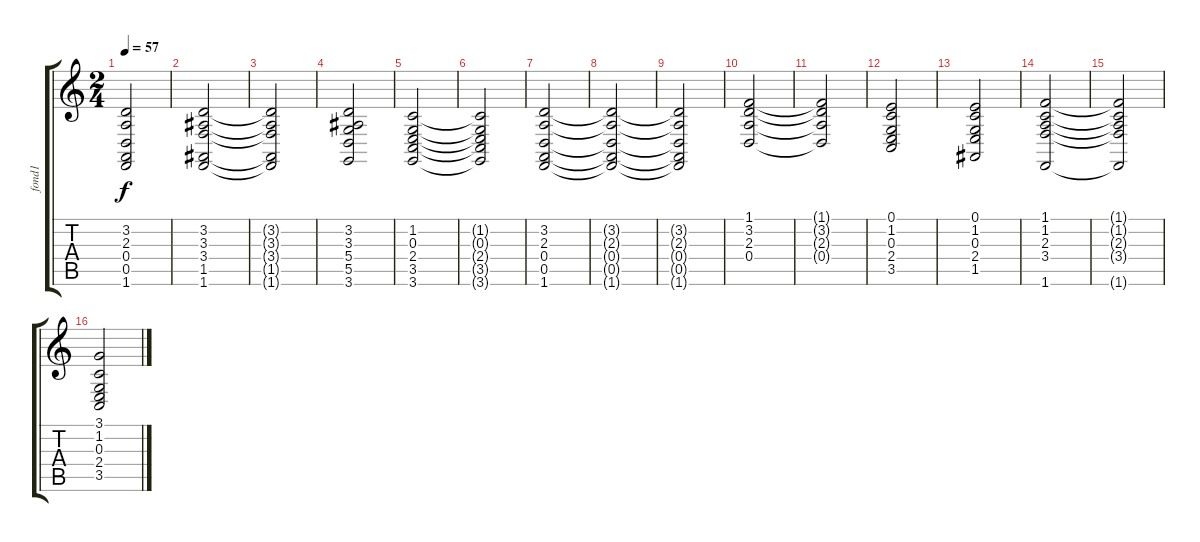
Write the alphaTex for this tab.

\track ("fond1" "fond1") {instrument stringensemble2}
\staff {score tabs}
\tuning (E4 B3 G3 D3 A2 E2) {hide}
\ts (2 4)
\tempo 57
\clef g2
\ks c
(3.2 2.3 0.4 0.5 1.6).2{dy f} |
(3.2 3.3 3.4 1.5 1.6).2 |
(3.2{t} 3.3{t} 3.4{t} 1.5{t} 1.6{t}).2 |
(3.2 3.3 5.4 5.5 3.6).2 |
(1.2 0.3 2.4 3.5 3.6).2 |
(1.2{t} 0.3{t} 2.4{t} 3.5{t} 3.6{t}).2 |
(3.2 2.3 0.4 0.5 1.6).2 |
(3.2{t} 2.3{t} 0.4{t} 0.5{t} 1.6{t}).2 |
(3.2{t} 2.3{t} 0.4{t} 0.5{t} 1.6{t}).2 |
(1.1 3.2 2.3 0.4).2 |
(1.1{t} 3.2{t} 2.3{t} 0.4{t}).2 |
(0.1 1.2 0.3 2.4 3.5).2 |
(0.1 1.2 0.3 2.4 1.5).2 |
(1.1 1.2 2.3 3.4 1.6).2 |
(1.1{t} 1.2{t} 2.3{t} 3.4{t} 1.6{t}).2 |
(3.1 1.2 0.3 2.4 3.5).2
